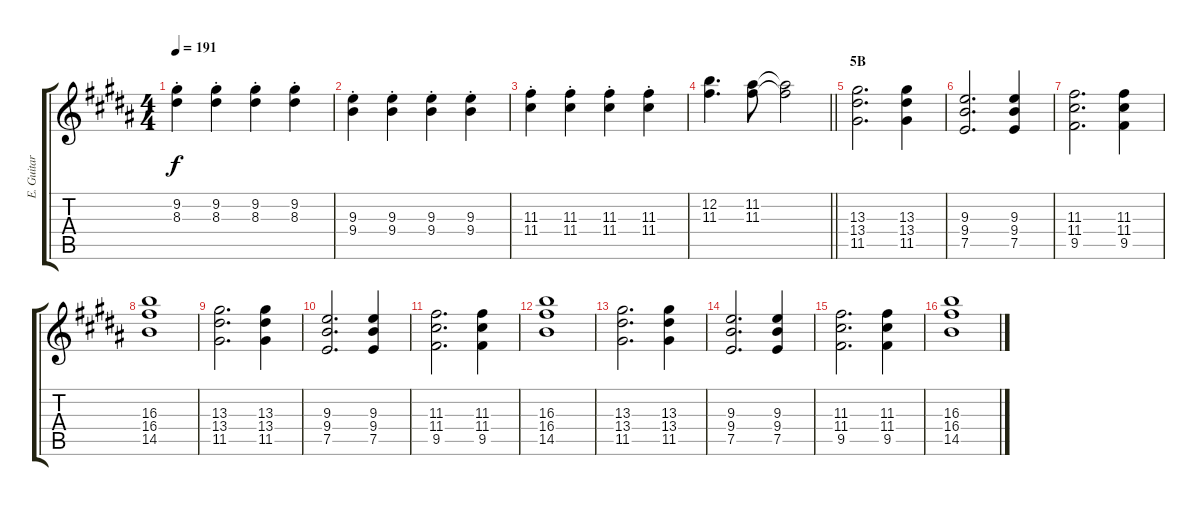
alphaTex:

\track ("E. Guitar II" "E. Guitar ") {instrument overdrivenguitar}
\staff {score tabs}
\tuning (E4 B3 G3 D3 A2 E2) {hide}
\ts (4 4)
\tempo 191
\clef g2
\ks b
(9.2{st} 8.3{st}).4{dy f} (9.2{st} 8.3{st}).4 (9.2{st} 8.3{st}).4 (9.2{st} 8.3{st}).4 |
(9.3{st} 9.4{st}).4 (9.3{st} 9.4{st}).4 (9.3{st} 9.4{st}).4 (9.3{st} 9.4{st}).4 |
(11.3{st} 11.4{st}).4 (11.3{st} 11.4{st}).4 (11.3{st} 11.4{st}).4 (11.3{st} 11.4{st}).4 |
\barLineRight lightlight
(12.2 11.3).4{d} (11.2 11.3).8 (11.2{t} 11.3{t}).2 |
\section ("" "5B")
(13.3 13.4 11.5).2{d} (13.3 13.4 11.5).4 |
(9.3 9.4 7.5).2{d} (9.3 9.4 7.5).4 |
(11.3 11.4 9.5).2{d} (11.3 11.4 9.5).4 |
(16.3 16.4 14.5).1 |
(13.3 13.4 11.5).2{d} (13.3 13.4 11.5).4 |
(9.3 9.4 7.5).2{d} (9.3 9.4 7.5).4 |
(11.3 11.4 9.5).2{d} (11.3 11.4 9.5).4 |
(16.3 16.4 14.5).1 |
(13.3 13.4 11.5).2{d} (13.3 13.4 11.5).4 |
(9.3 9.4 7.5).2{d} (9.3 9.4 7.5).4 |
(11.3 11.4 9.5).2{d} (11.3 11.4 9.5).4 |
(16.3 16.4 14.5).1
